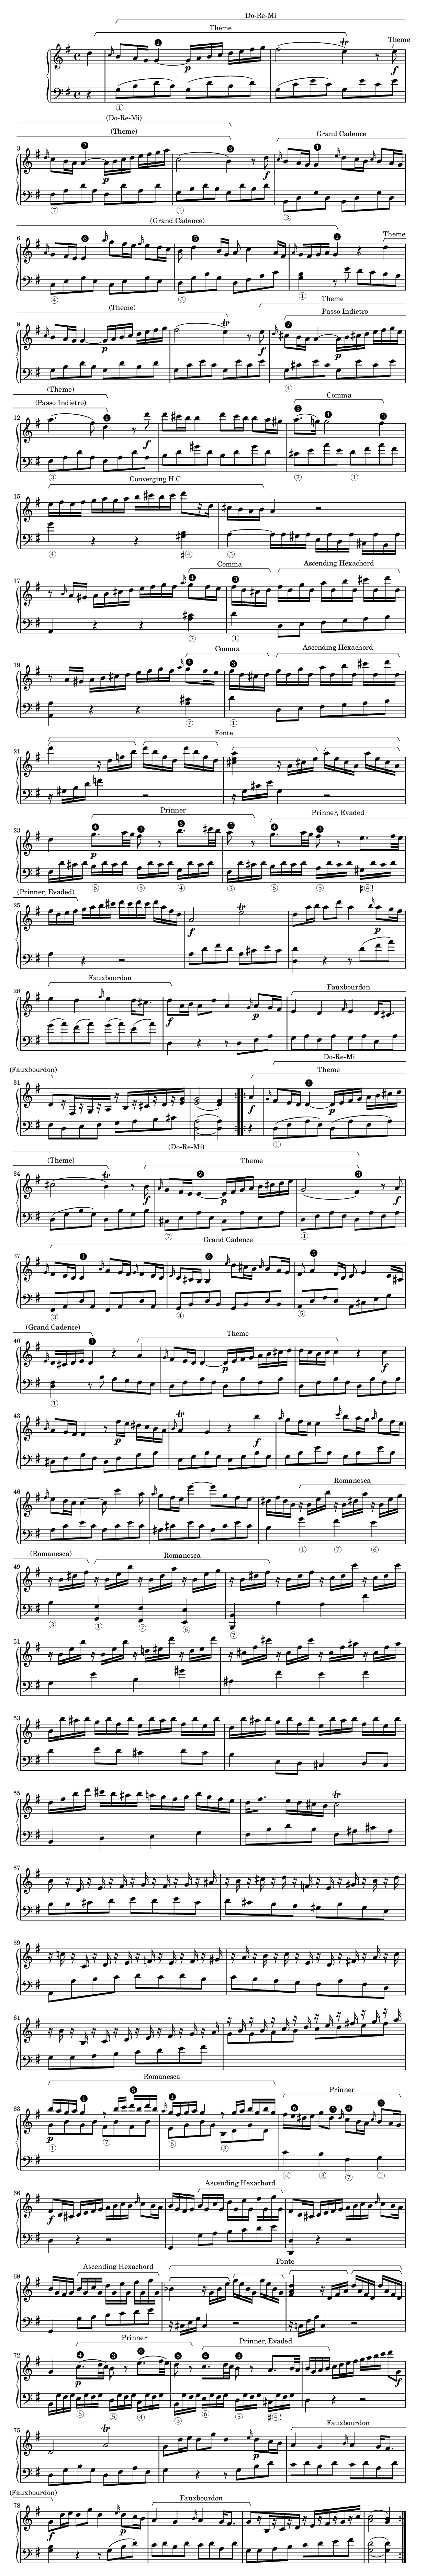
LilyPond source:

\version "2.24.0"
\include "../../stylesheets/annotation.ly"
\include "../../stylesheets/score.ly"
\include "../../stylesheets/typography.ly"

piece = "Allegro"

global = {
  \time 4/4
  \key g \major
}

evasion = _\markup \concat { \raise #0.6 \tiny \sharp \hspace #0.2 \normalsize "➃!" }

upVoice = \new Voice {
  \relative c' {
    \repeat volta 2 {
      \clef "treble"
      \partial 4 d'4 |
      \revert HorizontalBracket.outside-staff-priority
      \grace c16 b8 \tweak HorizontalBracket.outside-staff-priority #460 \doremi \tweak HorizontalBracket.outside-staff-priority #455 \tweak HorizontalBracket.shorten-pair #'(-6 . 0) \theme a16 g g4 \mdo ~ g16 \p a b c d e fis g |
      fis2 ( e4 \stopGroup \trill ) r8 e \tweak HorizontalBracket.outside-staff-priority #455 \theme \f |
      \grace d16 c8 b16 a \once \tieUp a4 \mre ~ a16 \p b c d e fis g a |
      c,2 ( b4 \mmi \stopGroup \stopGroup ) r8 d8 \f |
      \override HorizontalBracket.outside-staff-priority = #460
      \grace c16 \grandCadence b8 a16 g g4 \mdo \grace e'16 d8 c16 b \grace c16 b8 a16 g |
      \grace a16 g8 fis16 e e4 \mla \grace a'16 g8 fis16 e \grace fis16 e8 d16 c |
      b8 d4 \mso b16 g a8 c4 a16 fis |
      \grace a16 g fis g a g4 \mdo \stopGroup r d' \theme |
      \grace c16 b8 a16 g g4 ~ g16 \p a b c d e fis g |
      fis2 ( e4 \trill \stopGroup ) r8 e \theme \f |
      \grace d16 cis8 \tweak HorizontalBracket.outside-staff-priority #455 \passoIndietro \mti b16 a \once \tieUp a4 ~ a16 \p b cis! d e fis g e |
      a4. ( fis8 ) d4 \mdo \stopGroup \stopGroup r8 d' \f |
      d8 cis16 b b4 d8 cis16 b b8 a16 gis |
      a8. \comma \mso ( g!16 ) g2 \mfa fis4 \mmi \stopGroup |
      e16 \converginghc fis e fis g a g a b cis b cis d8 [ r16 d, ] |
      cis16 b a b \stopGroup a4 r2 |
      r8 \grace b16 a gis a b cis d e fis g fis \grace a16 g8 \comma \mfa fis16 e |
      fis16 \mmi d cis d \stopGroup fis \ascendingHexachord d g d a' d, b' d, cis' d, d' d, \stopGroup |
      r8 a16 gis a b cis d e fis g fis \grace a16 g8 \comma \mfa fis16 e |
      fis16 \mmi d cis d \stopGroup fis \ascendingHexachord d g d a' d, b' d, cis' d, d' d, \stopGroup |
      \revert HorizontalBracket.outside-staff-priority
      d'4 \fonte \startGroup r16 d, f b \stopGroup d \startGroup b f d d' b f d \stopGroup |
      <a' e cis>4 \startGroup r16 a, cis! e \stopGroup a \startGroup e cis a a' e cis a \stopGroup \stopGroup |
      \override HorizontalBracket.outside-staff-priority = #460
      d4 g8. \prinner \mfa \p a32 g fis8 \mmi r b8. \mla cis32 b |
      a8 \mso r \stopGroup g8. \tweak HorizontalBracketText.text "Prinner, Evaded" \startGroup \mfa a32 g fis8 \mmi r e8. fis32 e |
      fis16 d e fis \stopGroup g a b cis d cis d cis d a fis d |
      a2 \f e'2 \trill |
      d8 a'16 b a8 d a4 \grace b16 a8 \p g16 fis |
      e4 \fauxbourdon d \grace fis16 e4 d16 cis8. |
      d8 \stopGroup \f a16 b a8 d a4 \grace g16 a8 \p g16 fis |
      e4 \fauxbourdon d \grace fis16 e4 d16 cis8. |
      d8 \stopGroup [ r16 fis, r g r a ] r b [ r cis r d r <g e> ] |
      <g e>2 ( <fis d>4 )
    }
    \repeat volta 2 { \barNumberCheck #32
      \partial 4 a4 \f |
      \revert HorizontalBracket.outside-staff-priority
      \grace g16 fis8 \tweak HorizontalBracket.outside-staff-priority #460 \doremi \tweak HorizontalBracket.outside-staff-priority #455 \tweak HorizontalBracket.shorten-pair #'(-6 . 0) \theme e16 d d4 \mdo ~ d16 \p e fis g a b cis d |
      cis2 ( b4 \stopGroup \trill ) r8 b \tweak HorizontalBracket.outside-staff-priority #455 \theme \f |
      \grace a16 g8 fis16 e e4 \mre ~ e16 \p fis g a b cis d e |
      g,2 ( fis4 \mmi \stopGroup \stopGroup ) r8 a \f |
      \override HorizontalBracket.outside-staff-priority = #460
      \grace g16 fis8 \grandCadence e16 d d4 \mdo \grace b'16 a8 g16 fis \grace g16 fis8 e16 d |
      \grace e16 d8 cis16 b b4 \mla \grace e'16 d8 cis16 b \grace cis16 b8 a16 g |
      fis8 a4 \mso fis16 d e8 g4 e16 cis |
      \grace e16 d cis d e d4 \mdo \stopGroup r a' \theme |
      \grace g16 fis8 e16 d d4 ~ d16 \p e fis g a b cis d |
      d16 c b c c4 \stopGroup r c \f |
      \grace b16 a8 g16 fis fis4 r8 fis'16 \p e dis c b a |
      \grace b8 a4 \trill g r b' \f |
      \grace a16 g8 fis16 e e4 \grace c'16 b8 a16 g \grace a16 g8 fis16 e |
      \grace fis16 e8 d16 c c4 ~ c8 c'4 a8 |
      \grace a16 g8 fis16 e e'4 ~ e8 g, fis e |
      dis16 fis dis b r \romanesca b e b' r b, dis! a' r b, e g |
      r16 b, dis! fis \stopGroup r \romanesca b, e b' r b, dis a' r b, e g |
      r16 b, dis! fis \stopGroup r b, dis fis r c dis c' r c, dis c' |
      r16 b, e b' r b, e b' r d,! eis d' r d, eis d' |
      r16 cis, fis cis' r cis, fis cis' r cis, fis ais r cis, fis ais |
      b,16 b' ais b g b fis b e, b' ais b fis b e, b' |
      d,16 b' ais b g b fis b e, b' ais b fis b e, b' |
      d,16 fis b d cis b ais b a g fis g b g fis e |
      d16 fis8. e16 d cis b cis2 \trill |
      b8 r16 d, r e r fis r g r fis r g r ais |
      r16 b r cis r d r f, r e r gis r b r d |
      r16 c! r c, r d r e r f r e r f r gis |
      r16 a r b r c r e, r d r fis! r a r c |
      r16 b r b, r c r d r e r fis r g r a |
      \voiceOne r16 b r b r c r d r e r fis! r g r a |
      b16 \romanesca \p a g a g4 \mdo r8 b16 c d \mso b d b |
      \grace a16 g16 \mdo fis g a g4 r8 g16 a b g b g \stopGroup \oneVoice |
      fis16 \prinner e \mla dis e g8 dis \mso \grace dis16 c8 \mfa b16 a \grace c16 b8 \mmi a16 g \stopGroup |
      fis8 \f d16 cis d e fis g a b c b \grace d16 c8 b16 a |
      b16 g fis g b \ascendingHexachord g c g d' g, e' g, fis' g, g' g, \stopGroup |
      fis8 d16 cis d e fis g a b c b \grace d16 c8 b16 a |
      b16 g fis g b \ascendingHexachord g c g d' g, e' g, fis' g, g' g, \stopGroup |
      \revert HorizontalBracket.outside-staff-priority
      bes4 \fonte \startGroup r16 g bes e \stopGroup g \startGroup e bes g g' e bes g \stopGroup |
      <d' a fis>4 \startGroup r16 d, fis a \stopGroup d \startGroup a fis d d' a fis d \stopGroup \stopGroup |
      \override HorizontalBracket.outside-staff-priority = #460
      g4 c8. \prinner \mfa  \p ( d32 c ) b8 \mmi r e8. \mla ( fis32 e ) |
      d8 \mso r \stopGroup c8. \tweak HorizontalBracketText.text "Prinner, Evaded" \startGroup \mfa d32 c b8 \mmi r a8. b32 a |
      b16 g a b \stopGroup c d e fis g a b c d8 g,,8 \f |
      d2 a'2 \trill |
      g8 d'16 e d8 g d4 \grace e16 d8 \p c16 b |
      a4 \fauxbourdon g \grace b16 a4 g16 fis8. |
      g8 \stopGroup \f d'16 e d8 g d4 \grace e16 d8 \p c16 b |
      a4 \fauxbourdon g \grace b16 a4 g16 fis8. |
      g8 \stopGroup [ r16 b, r c r d ] r e [ r fis r g r c ] |
      <c a>2 ( <b g>4 )
    }
  }
}

downVoice = \new Voice {
  \relative c {
    \repeat volta 2 {
      \clef "bass"
      \partial 4 r4 |
      g'8 \bdo ( b d b ) g ( d' b d )
      g,8 ( c e c ) g e' c e |
      fis,8 \bti a d a fis d' a d |
      g,8 \bdo b d b g d' b d |
      b,8 \bmi d g d b d g d |
      c8 \bfa e g e c e g e |
      d8 \bso g b g d fis a c |
      <b g>4 \bdo r8 e d c b a |
      g8 b d b g d' b d |
      g,8 c e c g e' c e |
      g,8 \bfa cis e cis g e' cis e |
      fis,8 \bmi a d a fis a d a |
      b8 d gis d b d gis d |
      cis8 \bti e a e d \bdo fis a fis |
      g4 \bfa r r <b, gis> \bfais |
      a4 \bso ~ a16 a gis a e a d, a' cis, a' b, a' |
      a,4 r r <cis' a> \bti |
      d4 \bdo d,8 e fis g a b |
      <a a,>4 r r <cis a> \bti |
      d4 \bdo d,8 e fis g a b |
      r16 gis b d f4 r2 |
      r16 g, cis e g,4 r2 |
      fis16 d' cis d b \bla d cis d a \bso d cis d g, \bfa d' cis d |
      fis,16 \bmi d' cis d b \bla d cis d a \bso d cis d gis, \evasion d' cis d |
      a4 r r2 |
      a8 d fis d a cis e cis |
      <d d,>4 r r8 d ( fis a ) |
      g8 ( a ) fis ( a ) g ( a ) e ( a ) |
      d,,4 r r8 d fis a |
      g8 a fis a g a e a |
      fis8 d e fis g a b cis |
      \once \set doubleSlurs = ##t <a d,>2 ( <a d,>4 )
    }
    \repeat volta 2 { \barNumberCheck #32
      \partial 4 r4 |
      d,8 \bdo ( fis a fis ) d ( a' fis a ) |
      d,8 ( g b g ) d b' g b |
      cis,8 \bti e a e cis a' e a |
      d,8 \bdo fis a fis d a' fis a |
      fis,8 \bmi a d a fis a d a |
      g8 \bfa b d b g b d b |
      a8 \bso d fis d a cis e g |
      <fis d>4 \bdo r8 b a g fis e |
      d8 fis a fis d a' fis a |
      d,8 fis a fis d a' fis a |
      dis,8 fis a fis dis fis a b |
      e,8 g b g e g b g |
      g8 b e b g b e b |
      a8 c e c a c e c |
      ais8 cis e cis ais cis e cis |
      b4 g' \bdo fis \bti e \bla |
      b4 \bmi <g g,> \bdo <fis fis,> \bti <e e,> \bla |
      <b b,>4 \bti b' a fis' |
      g,4 e' b gis' |
      ais,4 fis' e fis |
      d4 e8 d cis4 d8 cis |
      b4 e,8 d cis4 d8 cis |
      b4 d e g |
      fis8 b d b fis ais cis ais |
      b8 b cis d e d e cis |
      d8 cis b a gis b gis e |
      a,8 a' b c d c d b |
      c8 b a g fis a fis d |
      g8 g a b c d e fis |
      \change Staff = "up" \voiceTwo g8 g a b c d e fis |
      g,8 \bdo b g b fis \bti b fis b |
      e,8 \bla g b g b, \bmi d g d \change Staff = "down" \oneVoice |
      c4 \bfa b \bmi fis \bti g \bdo |
      d4 r r2 |
      g,4 g'8 a b c d e |
      <d, d,>4 r4 r2 |
      g,4 g'8 a b c d e |
      r16 cis, e g cis,4 r2 |
      r16 c! fis a c,4 r2 |
      b16 g' fis g e \bla g fis g d \bso g fis g c, \bfa g' fis g |
      b,16 \bmi g' fis g e \bla g fis g d \bso g fis g cis, \evasion g' fis g |
      d4 r r2 |
      d8 g b g d fis a fis |
      g4 r r8 g b d |
      c8 d b d c d a d |
      <b g>4 r r8 g ( b d ) |
      c8 d b d c d a d |
      g,8 g a b c d e fis |
      \once \set doubleSlurs = ##t <d g,>2 ( <d g,>4 )
    }
  }
}

\score {
  \new PianoStaff <<
    \new Staff = "up" << \global \upVoice >>
    \new Staff = "down" << \global \downVoice >>
  >>
}
